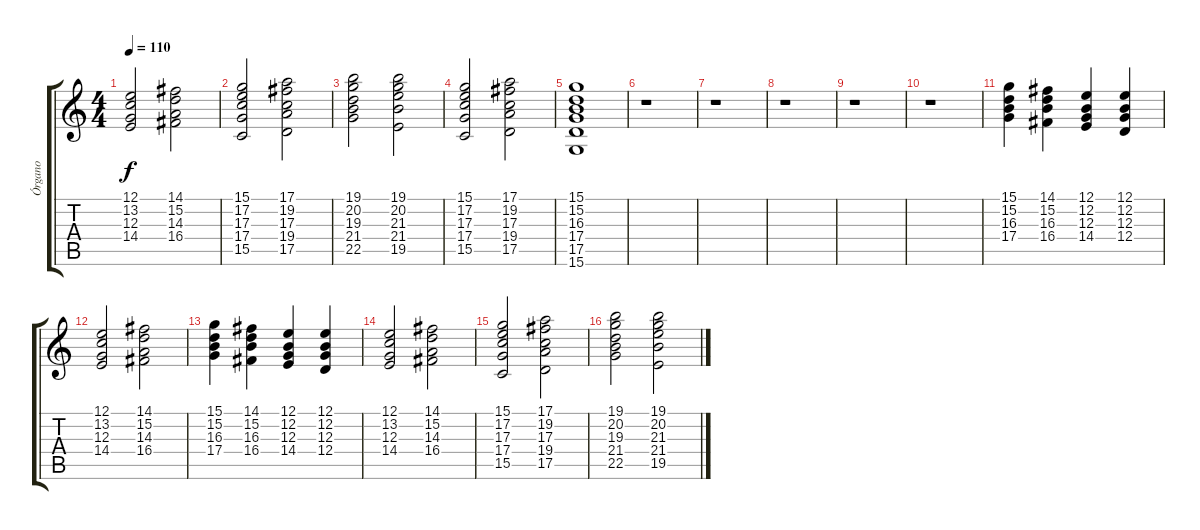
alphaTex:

\track ("Órgano" "Órgano") {instrument rockorgan}
\staff {score tabs}
\tuning (E4 B3 G3 D3 A2 E2) {hide}
\ts (4 4)
\tempo 110
\clef g2
\ks c
(12.1 13.2 12.3 14.4).2{dy f} (14.1 15.2 14.3 16.4).2 |
(15.1 17.2 17.3 17.4 15.5).2 (17.1 19.2 17.3 19.4 17.5).2 |
(19.1 20.2 19.3 21.4 22.5).2 (19.1 20.2 21.3 21.4 19.5).2 |
(15.1 17.2 17.3 17.4 15.5).2 (17.1 19.2 17.3 19.4 17.5).2 |
(15.1 15.2 16.3 17.4 17.5 15.6).1 |
r.1 |
r.1 |
r.1 |
r.1 |
r.1 |
(15.1 15.2 16.3 17.4).4 (14.1 15.2 16.3 16.4).4 (12.1 12.2 12.3 14.4).4 (12.1 12.2 12.3 12.4).4 |
(12.1 13.2 12.3 14.4).2 (14.1 15.2 14.3 16.4).2 |
(15.1 15.2 16.3 17.4).4 (14.1 15.2 16.3 16.4).4 (12.1 12.2 12.3 14.4).4 (12.1 12.2 12.3 12.4).4 |
(12.1 13.2 12.3 14.4).2 (14.1 15.2 14.3 16.4).2 |
(15.1 17.2 17.3 17.4 15.5).2 (17.1 19.2 17.3 19.4 17.5).2 |
(19.1 20.2 19.3 21.4 22.5).2 (19.1 20.2 21.3 21.4 19.5).2
